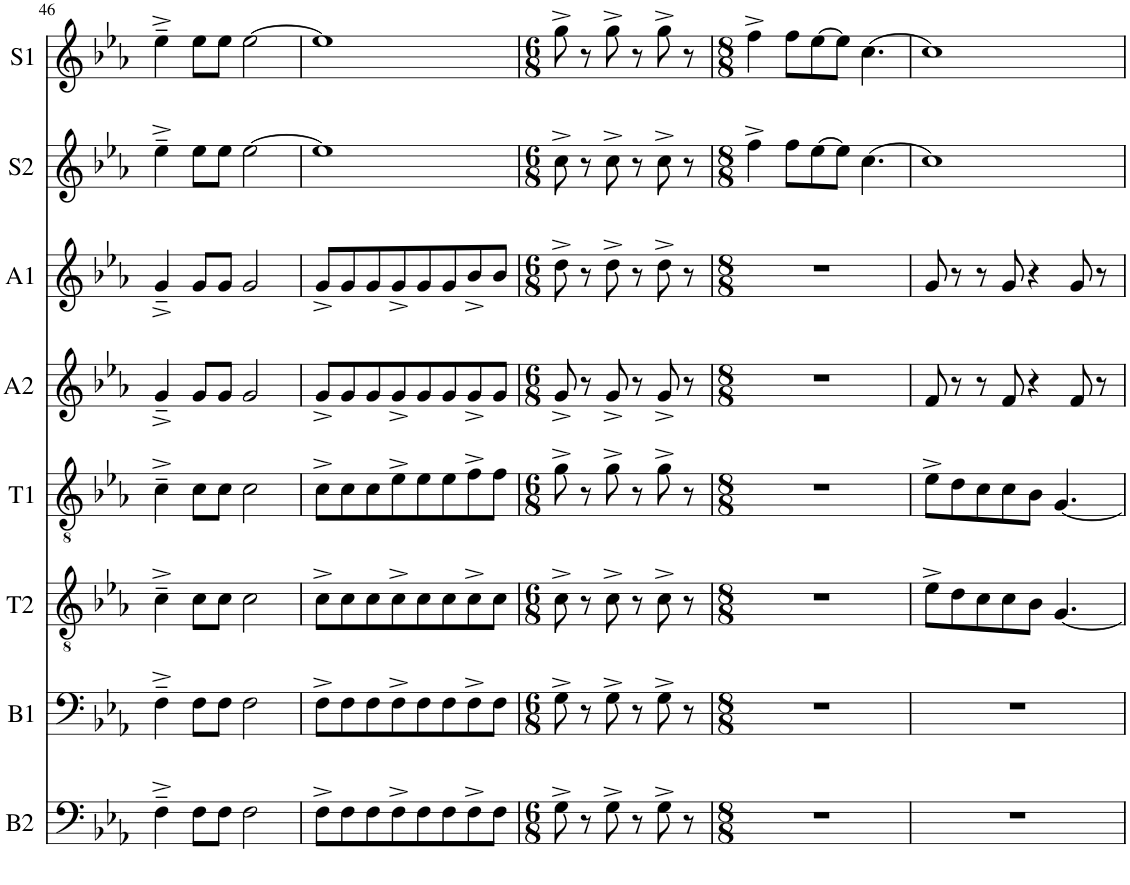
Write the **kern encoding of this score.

**kern	**kern	**kern	**kern	**kern	**kern	**kern	**kern
*part8	*part7	*part6	*part5	*part4	*part3	*part2	*part1
*staff8	*staff7	*staff6	*staff5	*staff4	*staff3	*staff2	*staff1
*I"Bass 2	*I"Bass 1	*I"Tenor 2	*I"Tenor 1	*I"Alto 2	*I"Alto 1	*I"Soprano 2	*I"Soprano 1
*I'B2	*I'B1	*I'T2	*I'T1	*I'A2	*I'A1	*I'S2	*I'S1
!!LO:PB:g=z
*clefF4	*clefF4	*clefGv2	*clefGv2	*clefG2	*clefG2	*clefG2	*clefG2
*k[b-e-a-]	*k[b-e-a-]	*k[b-e-a-]	*k[b-e-a-]	*k[b-e-a-]	*k[b-e-a-]	*k[b-e-a-]	*k[b-e-a-]
*M8/8	*M8/8	*M8/8	*M8/8	*M8/8	*M8/8	*M8/8	*M8/8
=46	=46	=46	=46	=46	=46	=46	=46
4F~^\	4F~^\	4c~^\	4c~^\	4g~^/	4g~^/	4ee-~^\	4ee-~^\
8F\L	8F\L	8c\L	8c\L	8g/L	8g/L	8ee-\L	8ee-\L
8F\J	8F\J	8c\J	8c\J	8g/J	8g/J	8ee-\J	8ee-\J
2F\	2F\	2c\	2c\	2g/	2g/	[2ee-\	[2ee-\
=47	=47	=47	=47	=47	=47	=47	=47
8F^\L	8F^\L	8c^\L	8c^\L	8g^/L	8g^/L	1ee-]	1ee-]
8F\	8F\	8c\	8c\	8g/	8g/	.	.
8F\	8F\	8c\	8c\	8g/	8g/	.	.
8F^\	8F^\	8c^\	8e-^\	8g^/	8g^/	.	.
8F\	8F\	8c\	8e-\	8g/	8g/	.	.
8F\	8F\	8c\	8e-\	8g/	8g/	.	.
8F^\	8F^\	8c^\	8f^\	8g^/	8b-^/	.	.
8F\J	8F\J	8c\J	8f\J	8g/J	8b-/J	.	.
=48	=48	=48	=48	=48	=48	=48	=48
*M6/8	*M6/8	*M6/8	*M6/8	*M6/8	*M6/8	*M6/8	*M6/8
8G^\	8G^\	8c^\	8g^\	8g^/	8dd^\	8cc^\	8gg^\
8r	8r	8r	8r	8r	8r	8r	8r
8G^\	8G^\	8c^\	8g^\	8g^/	8dd^\	8cc^\	8gg^\
8r	8r	8r	8r	8r	8r	8r	8r
8G^\	8G^\	8c^\	8g^\	8g^/	8dd^\	8cc^\	8gg^\
8r	8r	8r	8r	8r	8r	8r	8r
=49	=49	=49	=49	=49	=49	=49	=49
*M8/8	*M8/8	*M8/8	*M8/8	*M8/8	*M8/8	*M8/8	*M8/8
1r	1r	1r	1r	1r	1r	4ff^\	4ff^\
.	.	.	.	.	.	8ff\L	8ff\L
.	.	.	.	.	.	[8ee-\	[8ee-\
.	.	.	.	.	.	8ee-\J]	8ee-\J]
.	.	.	.	.	.	[4.cc\	[4.cc\
=50	=50	=50	=50	=50	=50	=50	=50
1r	1r	8e-^\L	8e-^\L	8f/	8g/	1cc]	1cc]
.	.	8d\	8d\	8r	8r	.	.
.	.	8c\	8c\	8r	8r	.	.
.	.	8c\	8c\	8f/	8g/	.	.
.	.	8B-\J	8B-\J	4r	4r	.	.
.	.	[4.G/	[4.G/	.	.	.	.
.	.	.	.	8f/	8g/	.	.
.	.	.	.	8r	8r	.	.
=	=	=	=	=	=	=	=
*-	*-	*-	*-	*-	*-	*-	*-
